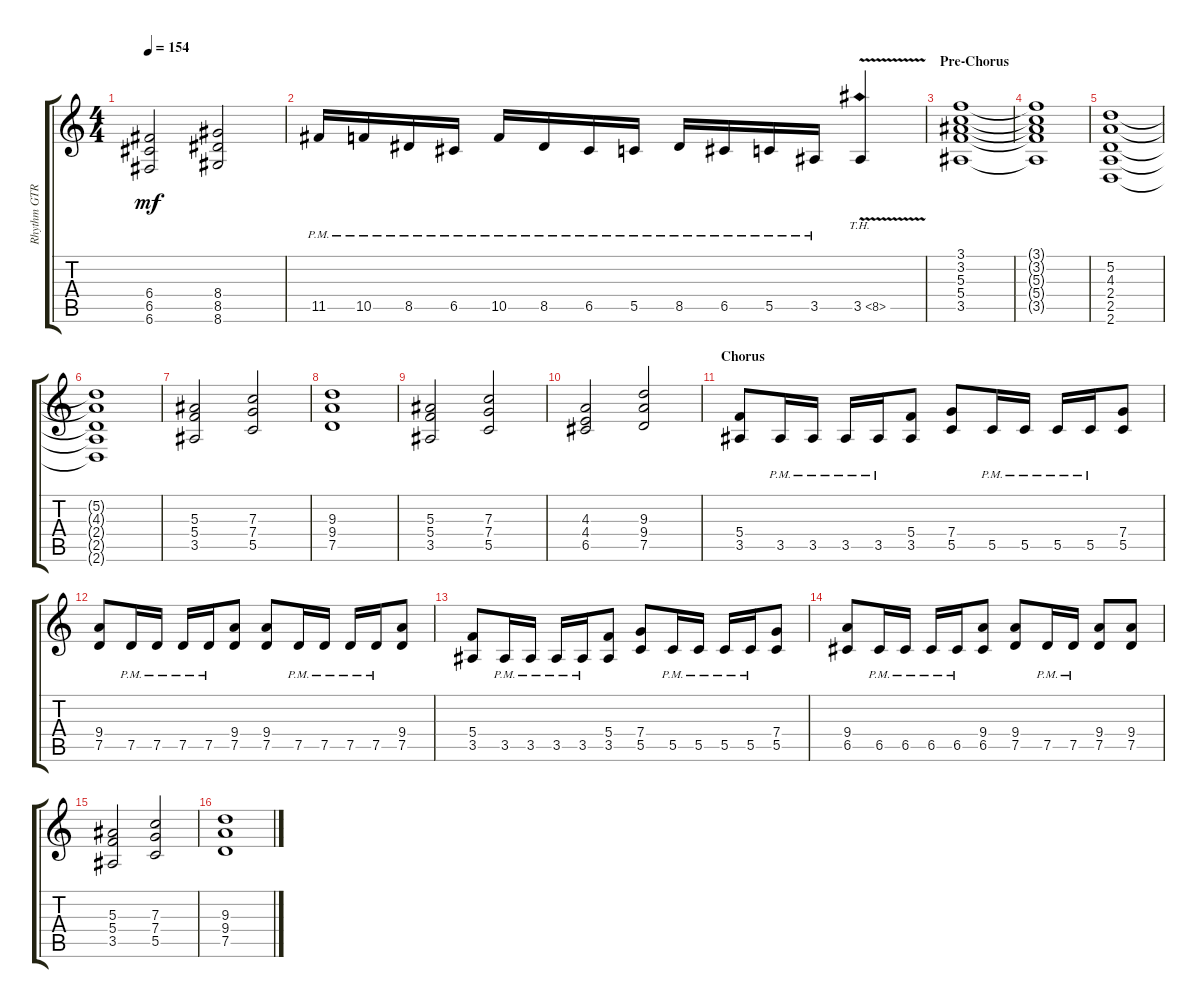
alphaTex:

\track ("Rhythm GTR 2" "Rhythm GTR") {instrument distortionguitar}
\staff {score tabs}
\tuning (D4 A3 F3 C3 G2 C2) {hide}
\ts (4 4)
\tempo 154
\clef g2
\ks aminor
(6.4 6.5 6.6).2{dy mf} (8.4 8.5 8.6).2 |
11.5{pm}.16 10.5{pm}.16 8.5{pm}.16 6.5{pm}.16 10.5{pm}.16 8.5{pm}.16 6.5{pm}.16 5.5{pm}.16 8.5{pm}.16 6.5{pm}.16 5.5{pm}.16 3.5{pm}.16 3.5{th 5 v}.4 |
\section ("" "Pre-Chorus")
(3.1 3.2 5.3 5.4 3.5).1 |
(3.1{t} 3.2{t} 5.3{t} 5.4{t} 3.5{t}).1 |
(5.2 4.3 2.4 2.5 2.6).1 |
(5.2{t} 4.3{t} 2.4{t} 2.5{t} 2.6{t}).1 |
(5.3 5.4 3.5).2 (7.3 7.4 5.5).2 |
(9.3 9.4 7.5).1 |
(5.3 5.4 3.5).2 (7.3 7.4 5.5).2 |
(4.3 4.4 6.5).2 (9.3 9.4 7.5).2 |
\section ("" "Chorus")
(5.4 3.5).8 3.5{pm}.16 3.5{pm}.16 3.5{pm}.16 3.5{pm}.16 (5.4 3.5).8 (7.4 5.5).8 5.5{pm}.16 5.5{pm}.16 5.5{pm}.16 5.5{pm}.16 (7.4 5.5).8 |
(9.4 7.5).8 7.5{pm}.16 7.5{pm}.16 7.5{pm}.16 7.5{pm}.16 (9.4 7.5).8 (9.4 7.5).8 7.5{pm}.16 7.5{pm}.16 7.5{pm}.16 7.5{pm}.16 (9.4 7.5).8 |
(5.4 3.5).8 3.5{pm}.16 3.5{pm}.16 3.5{pm}.16 3.5{pm}.16 (5.4 3.5).8 (7.4 5.5).8 5.5{pm}.16 5.5{pm}.16 5.5{pm}.16 5.5{pm}.16 (7.4 5.5).8 |
(9.4 6.5).8 6.5{pm}.16 6.5{pm}.16 6.5{pm}.16 6.5{pm}.16 (9.4 6.5).8 (9.4 7.5).8 7.5{pm}.16 7.5{pm}.16 (9.4 7.5).8 (9.4 7.5).8 |
(5.3 5.4 3.5).2 (7.3 7.4 5.5).2 |
(9.3 9.4 7.5).1
